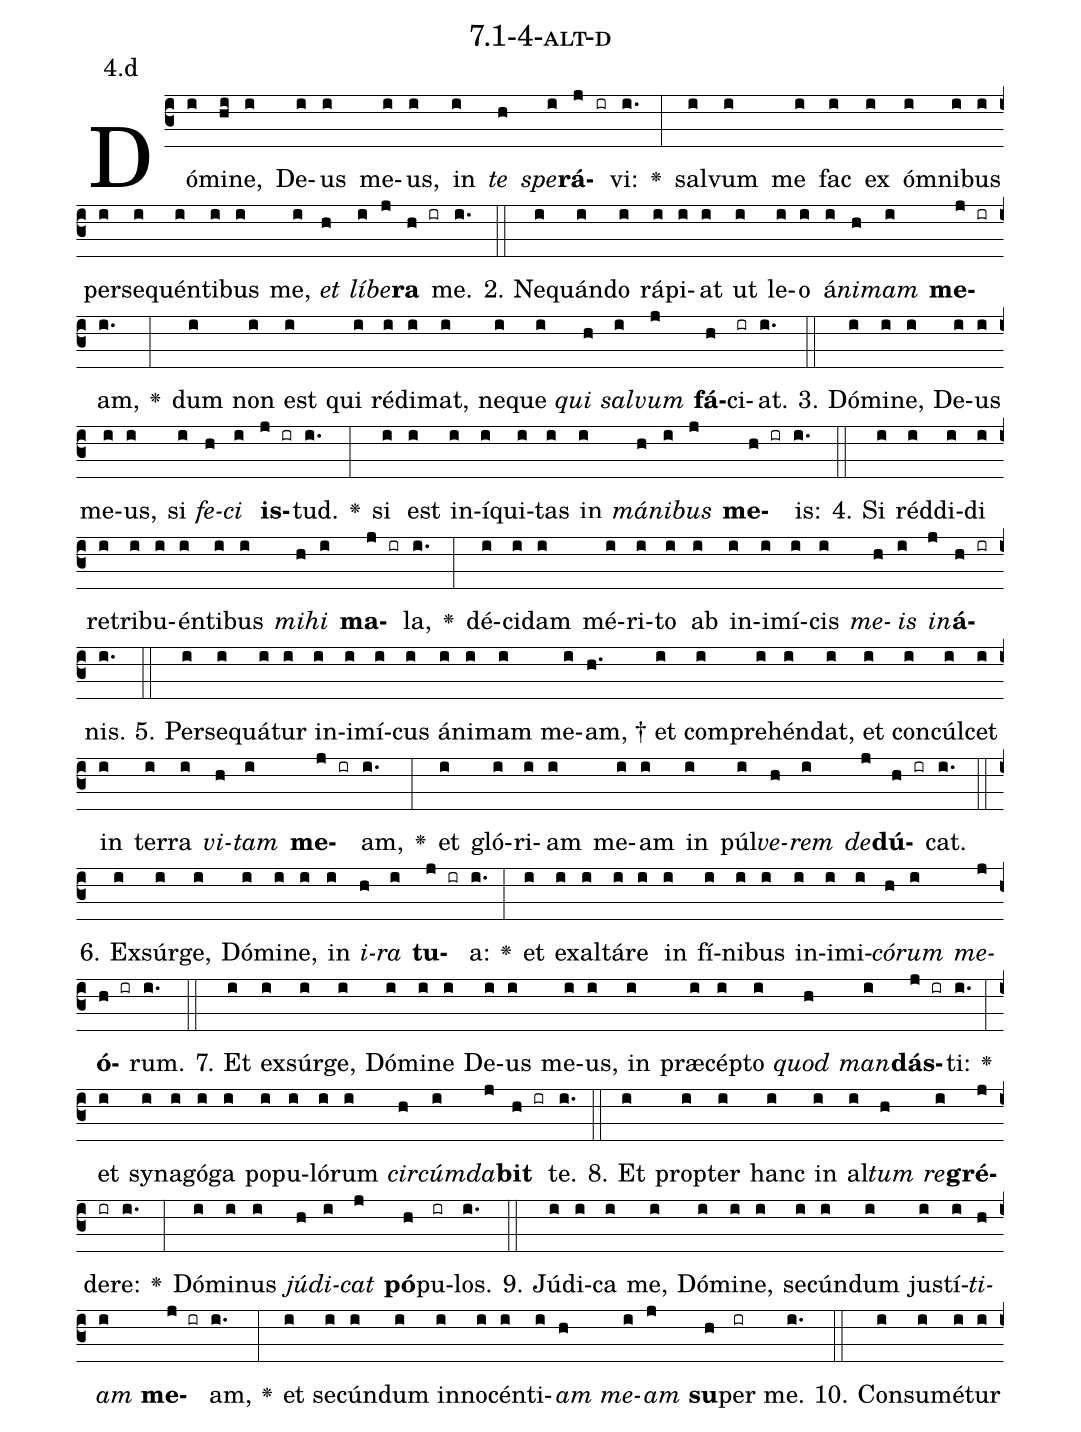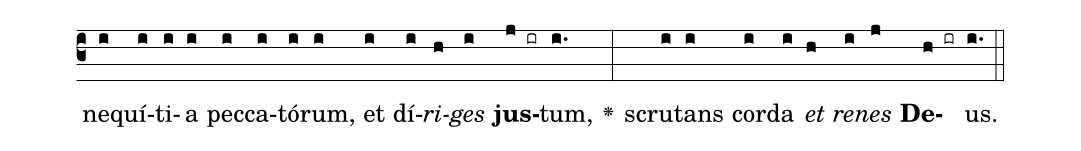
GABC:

name: 7.1-4-alt-d;
annotation: 4.d;
%%
(c3)Dó(i)mi(hi)ne,(i) De(i)us(i) me(i)us,(i) in(i) <i>te</i>(h) <i>spe</i>(i)<b>rá</b>(j ir)vi:(i.) <v>\greheightstar</v>(:) sal(i)vum(i) me(i) fac(i) ex(i) óm(i)ni(i)bus(i) per(i)se(i)quén(i)ti(i)bus(i) me,(i) <i>et</i>(h) <i>lí</i>(i)<i>be</i>(j)<b>ra</b>(h ir) me.(i.) (::)
2. Ne(i)quán(i)do(i) rá(i)pi(i)at(i) ut(i) le(i)o(i) á(i)<i>ni</i>(h)<i>mam</i>(i) <b>me</b>(j ir)am,(i.) <v>\greheightstar</v>(:) dum(i) non(i) est(i) qui(i) réd(i)i(i)mat,(i) ne(i)que(i) <i>qui</i>(h) <i>sal</i>(i)<i>vum</i>(j) <b>fá</b>(h)ci(ir)at.(i.) (::)
3. Dó(i)mi(i)ne,(i) De(i)us(i) me(i)us,(i) si(i) <i>fe</i>(h)<i>ci</i>(i) <b>is</b>(j ir)tud.(i.) <v>\greheightstar</v>(:) si(i) est(i) in(i)í(i)qui(i)tas(i) in(i) <i>má</i>(h)<i>ni</i>(i)<i>bus</i>(j) <b>me</b>(h ir)is:(i.) (::)
4. Si(i) réd(i)di(i)di(i) re(i)tri(i)bu(i)én(i)ti(i)bus(i) <i>mi</i>(h)<i>hi</i>(i) <b>ma</b>(j ir)la,(i.) <v>\greheightstar</v>(:) dé(i)ci(i)dam(i) mé(i)ri(i)to(i) ab(i) in(i)i(i)mí(i)cis(i) <i>me</i>(h)<i>is</i>(i) <i>in</i>(j)<b>á</b>(h ir)nis.(i.) (::)
5. Per(i)se(i)quá(i)tur(i) in(i)i(i)mí(i)cus(i) á(i)ni(i)mam(i) me(i)am, †(h.) et(i) com(i)pre(i)hén(i)dat,(i) et(i) con(i)cúl(i)cet(i) in(i) ter(i)ra(i) <i>vi</i>(h)<i>tam</i>(i) <b>me</b>(j ir)am,(i.) <v>\greheightstar</v>(:) et(i) gló(i)ri(i)am(i) me(i)am(i) in(i) púl(i)<i>ve</i>(h)<i>rem</i>(i) <i>de</i>(j)<b>dú</b>(h ir)cat.(i.) (::)
6. Ex(i)súr(i)ge,(i) Dó(i)mi(i)ne,(i) in(i) <i>i</i>(h)<i>ra</i>(i) <b>tu</b>(j ir)a:(i.) <v>\greheightstar</v>(:) et(i) ex(i)al(i)tá(i)re(i) in(i) fí(i)ni(i)bus(i) in(i)i(i)mi(i)<i>có</i>(h)<i>rum</i>(i) <i>me</i>(j)<b>ó</b>(h ir)rum.(i.) (::)
7. Et(i) ex(i)súr(i)ge,(i) Dó(i)mi(i)ne(i) De(i)us(i) me(i)us,(i) in(i) præ(i)cép(i)to(i) <i>quod</i>(h) <i>man</i>(i)<b>dás</b>(j ir)ti:(i.) <v>\greheightstar</v>(:) et(i) sy(i)na(i)gó(i)ga(i) po(i)pu(i)ló(i)rum(i) <i>cir</i>(h)<i>cúm</i>(i)<i>da</i>(j)<b>bit</b>(h ir) te.(i.) (::)
8. Et(i) prop(i)ter(i) hanc(i) in(i) al(i)<i>tum</i>(h) <i>re</i>(i)<b>gré</b>(j)de(ir)re:(i.) <v>\greheightstar</v>(:) Dó(i)mi(i)nus(i) <i>jú</i>(h)<i>di</i>(i)<i>cat</i>(j) <b>pó</b>(h)pu(ir)los.(i.) (::)
9. Jú(i)di(i)ca(i) me,(i) Dó(i)mi(i)ne,(i) se(i)cún(i)dum(i) jus(i)tí(i)<i>ti</i>(h)<i>am</i>(i) <b>me</b>(j ir)am,(i.) <v>\greheightstar</v>(:) et(i) se(i)cún(i)dum(i) in(i)no(i)cén(i)ti(i)<i>am</i>(h) <i>me</i>(i)<i>am</i>(j) <b>su</b>(h)per(ir) me.(i.) (::)
10. Con(i)su(i)mé(i)tur(i) ne(i)quí(i)ti(i)a(i) pec(i)ca(i)tó(i)rum,(i) et(i) dí(i)<i>ri</i>(h)<i>ges</i>(i) <b>jus</b>(j ir)tum,(i.) <v>\greheightstar</v>(:) scru(i)tans(i) cor(i)da(i) <i>et</i>(h) <i>re</i>(i)<i>nes</i>(j) <b>De</b>(h ir)us.(i.) (::)
